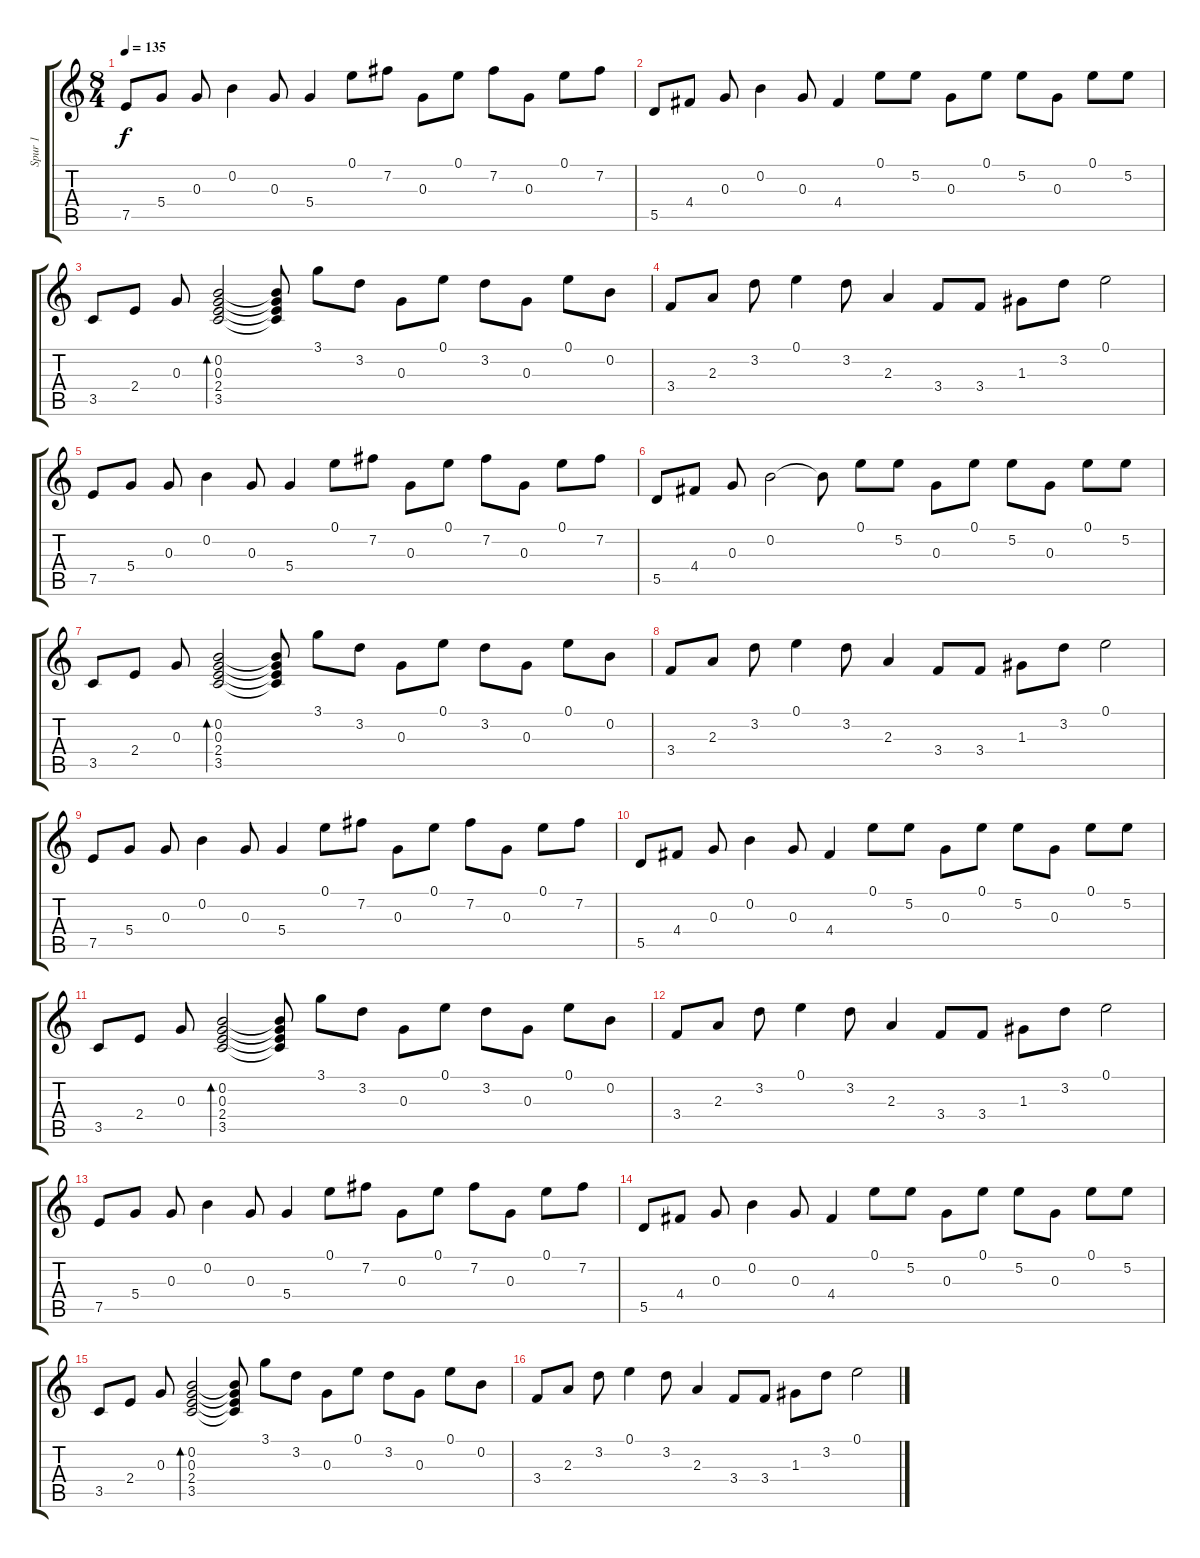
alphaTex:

\track ("Spur 1" "Spur 1") {instrument acousticguitarsteel}
\staff {score tabs}
\tuning (E4 B3 G3 D3 A2 E2) {hide}
\ts (8 4)
\tempo 135
\clef g2
\ks c
7.5.8{dy f instrument acousticguitarsteel} 5.4.8 0.3.8 0.2.4 0.3.8 5.4.4 0.1.8 7.2.8 0.3.8 0.1.8 7.2.8 0.3.8 0.1.8 7.2.8 |
5.5.8 4.4.8 0.3.8 0.2.4 0.3.8 4.4.4 0.1.8 5.2.8 0.3.8 0.1.8 5.2.8 0.3.8 0.1.8 5.2.8 |
3.5.8 2.4.8 0.3.8 (0.2 0.3 2.4 3.5).2{bd 240} (0.2{t} 0.3{t} 2.4{t} 3.5{t}).8 3.1.8 3.2.8 0.3.8 0.1.8 3.2.8 0.3.8 0.1.8 0.2.8 |
3.4.8 2.3.8 3.2.8 0.1.4 3.2.8 2.3.4 3.4.8 3.4.8 1.3.8 3.2.8 0.1.2 |
7.5.8 5.4.8 0.3.8 0.2.4 0.3.8 5.4.4 0.1.8 7.2.8 0.3.8 0.1.8 7.2.8 0.3.8 0.1.8 7.2.8 |
5.5.8 4.4.8 0.3.8 0.2.2 0.2{t}.8 0.1.8 5.2.8 0.3.8 0.1.8 5.2.8 0.3.8 0.1.8 5.2.8 |
3.5.8 2.4.8 0.3.8 (0.2 0.3 2.4 3.5).2{bd 240} (0.2{t} 0.3{t} 2.4{t} 3.5{t}).8 3.1.8 3.2.8 0.3.8 0.1.8 3.2.8 0.3.8 0.1.8 0.2.8 |
3.4.8 2.3.8 3.2.8 0.1.4 3.2.8 2.3.4 3.4.8 3.4.8 1.3.8 3.2.8 0.1.2 |
7.5.8 5.4.8 0.3.8 0.2.4 0.3.8 5.4.4 0.1.8 7.2.8 0.3.8 0.1.8 7.2.8 0.3.8 0.1.8 7.2.8 |
5.5.8 4.4.8 0.3.8 0.2.4 0.3.8 4.4.4 0.1.8 5.2.8 0.3.8 0.1.8 5.2.8 0.3.8 0.1.8 5.2.8 |
3.5.8 2.4.8 0.3.8 (0.2 0.3 2.4 3.5).2{bd 240} (0.2{t} 0.3{t} 2.4{t} 3.5{t}).8 3.1.8 3.2.8 0.3.8 0.1.8 3.2.8 0.3.8 0.1.8 0.2.8 |
3.4.8 2.3.8 3.2.8 0.1.4 3.2.8 2.3.4 3.4.8 3.4.8 1.3.8 3.2.8 0.1.2 |
7.5.8 5.4.8 0.3.8 0.2.4 0.3.8 5.4.4 0.1.8 7.2.8 0.3.8 0.1.8 7.2.8 0.3.8 0.1.8 7.2.8 |
5.5.8 4.4.8 0.3.8 0.2.4 0.3.8 4.4.4 0.1.8 5.2.8 0.3.8 0.1.8 5.2.8 0.3.8 0.1.8 5.2.8 |
3.5.8 2.4.8 0.3.8 (0.2 0.3 2.4 3.5).2{bd 240} (0.2{t} 0.3{t} 2.4{t} 3.5{t}).8 3.1.8 3.2.8 0.3.8 0.1.8 3.2.8 0.3.8 0.1.8 0.2.8 |
3.4.8 2.3.8 3.2.8 0.1.4 3.2.8 2.3.4 3.4.8 3.4.8 1.3.8 3.2.8 0.1.2
